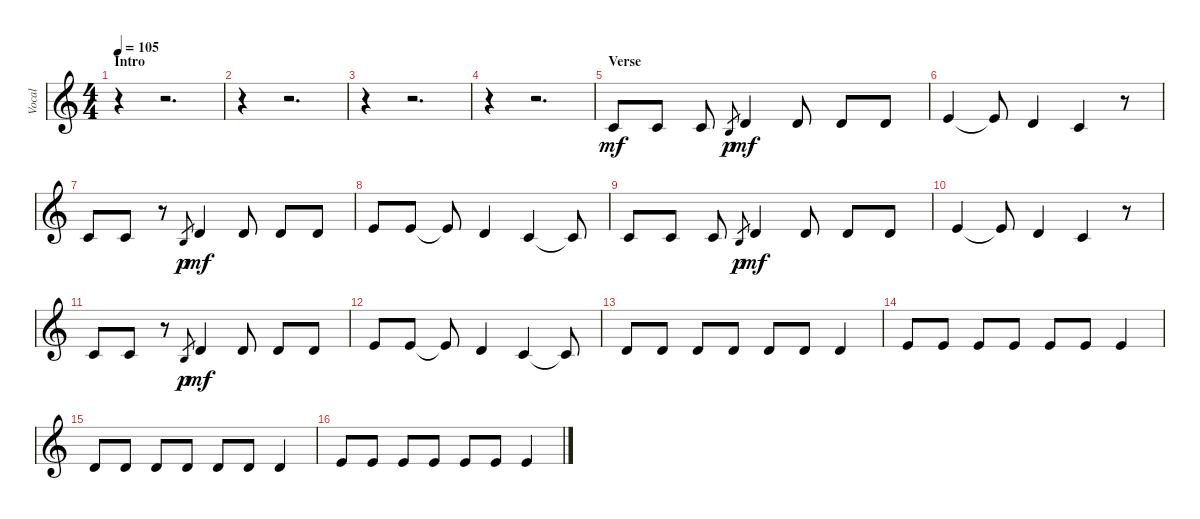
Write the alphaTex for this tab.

\track ("Vocal" "Vocal") {instrument flute}
\staff {score}
\tuning (E4 B3 G3 D3 A2 E2 B1) {hide}
\ts (4 4)
\section ("" "Intro")
\tempo 105
\clef g2
\ks c
r.4{dy mf instrument flute} r.2{d} |
r.4 r.2{d} |
r.4 r.2{d} |
r.4 r.2{d} |
\section ("" "Verse")
1.2.8 1.2.8 1.2.8 0.2.8{gr dy p} 3.2.4{dy mf} 3.2.8 3.2.8 3.2.8 |
0.1.4 0.1{t}.8 3.2.4 1.2.4 r.8 |
1.2.8 1.2.8 r.8 0.2.8{gr dy p} 3.2.4{dy mf} 3.2.8 3.2.8 3.2.8 |
0.1.8 0.1.8 0.1{t}.8 3.2.4 1.2.4 1.2{t}.8 |
1.2.8 1.2.8 1.2.8 0.2.8{gr dy p} 3.2.4{dy mf} 3.2.8 3.2.8 3.2.8 |
0.1.4 0.1{t}.8 3.2.4 1.2.4 r.8 |
1.2.8 1.2.8 r.8 0.2.8{gr dy p} 3.2.4{dy mf} 3.2.8 3.2.8 3.2.8 |
0.1.8 0.1.8 0.1{t}.8 3.2.4 1.2.4 1.2{t}.8 |
3.2.8 3.2.8 3.2.8 3.2.8 3.2.8 3.2.8 3.2.4 |
0.1.8 0.1.8 0.1.8 0.1.8 0.1.8 0.1.8 0.1.4 |
3.2.8 3.2.8 3.2.8 3.2.8 3.2.8 3.2.8 3.2.4 |
0.1.8 0.1.8 0.1.8 0.1.8 0.1.8 0.1.8 0.1.4
